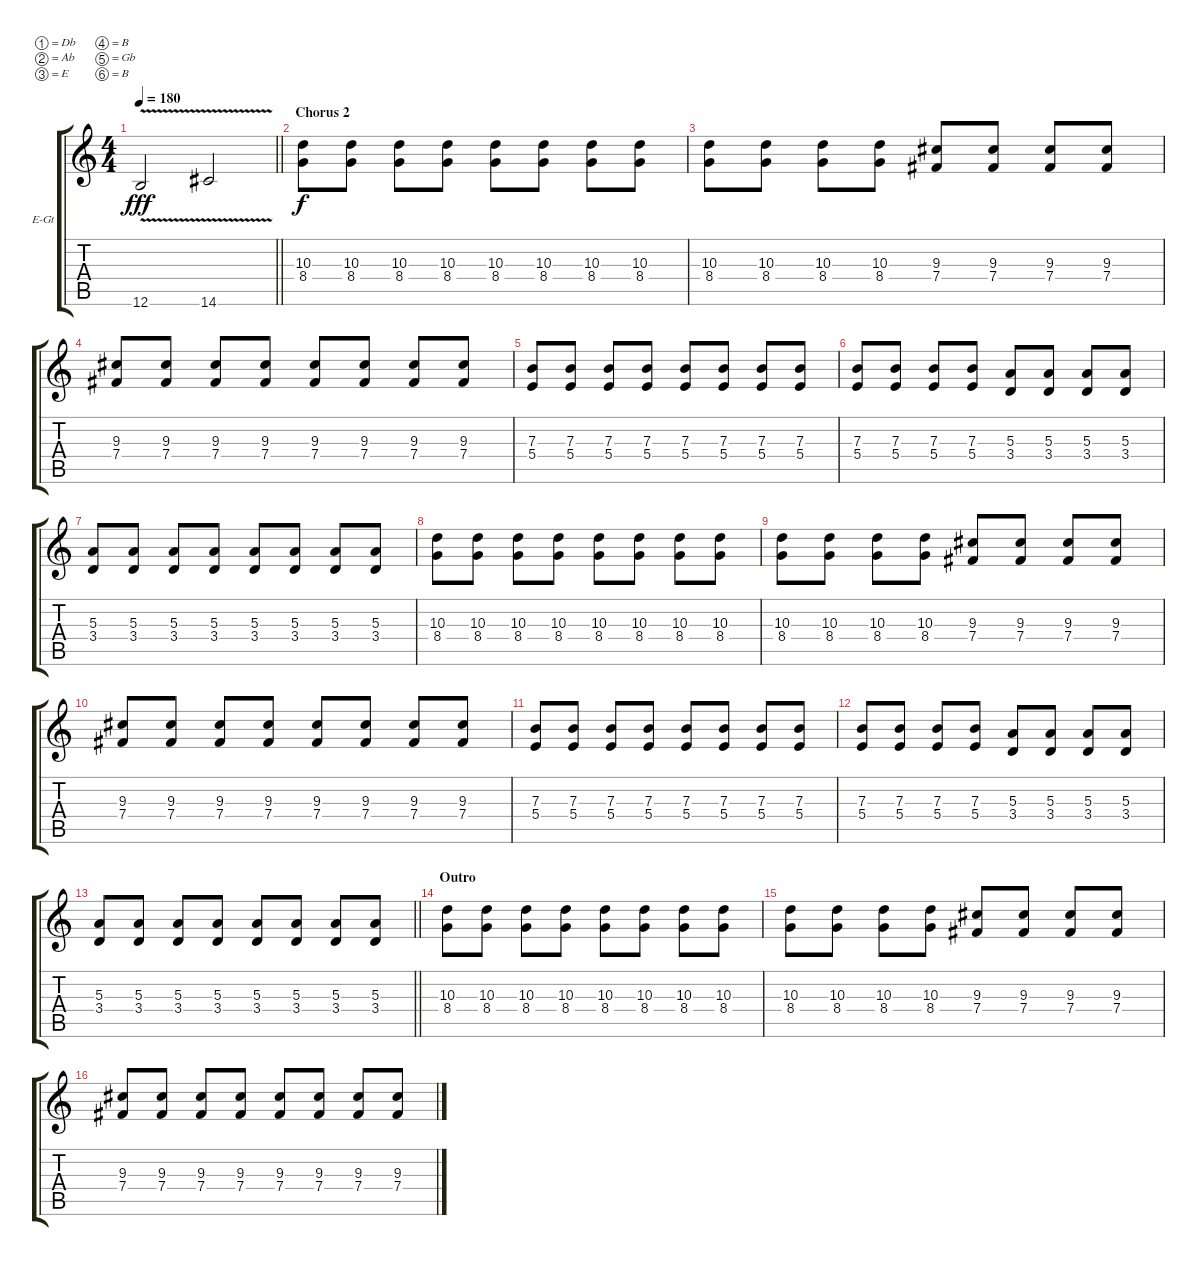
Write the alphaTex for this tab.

\bracketExtendMode groupsimilarinstruments
\firstSystemTrackNameOrientation horizontal
\otherSystemsTrackNameOrientation horizontal
\track ("Guitar #2" "E-Gt") {instrument overdrivenguitar}
\staff {score tabs}
\tuning (Db4 Ab3 E3 B2 Gb2 B1)
\ts (4 4)
\tempo 180
\clef g2
\barLineRight lightlight
\ks c
12.6{v}.2{dy fff} 14.6{v}.2 |
\section ("" "Chorus 2")
(10.3 8.4).8{dy f} (10.3 8.4).8 (10.3 8.4).8 (10.3 8.4).8 (10.3 8.4).8 (10.3 8.4).8 (10.3 8.4).8 (10.3 8.4).8 |
(10.3 8.4).8 (10.3 8.4).8 (10.3 8.4).8 (10.3 8.4).8 (9.3 7.4).8 (9.3 7.4).8 (9.3 7.4).8 (9.3 7.4).8 |
(9.3 7.4).8 (9.3 7.4).8 (9.3 7.4).8 (9.3 7.4).8 (9.3 7.4).8 (9.3 7.4).8 (9.3 7.4).8 (9.3 7.4).8 |
(7.3 5.4).8 (7.3 5.4).8 (7.3 5.4).8 (7.3 5.4).8 (7.3 5.4).8 (7.3 5.4).8 (7.3 5.4).8 (7.3 5.4).8 |
(7.3 5.4).8 (7.3 5.4).8 (7.3 5.4).8 (7.3 5.4).8 (5.3 3.4).8 (5.3 3.4).8 (5.3 3.4).8 (5.3 3.4).8 |
(5.3 3.4).8 (5.3 3.4).8 (5.3 3.4).8 (5.3 3.4).8 (5.3 3.4).8 (5.3 3.4).8 (5.3 3.4).8 (5.3 3.4).8 |
(10.3 8.4).8 (10.3 8.4).8 (10.3 8.4).8 (10.3 8.4).8 (10.3 8.4).8 (10.3 8.4).8 (10.3 8.4).8 (10.3 8.4).8 |
(10.3 8.4).8 (10.3 8.4).8 (10.3 8.4).8 (10.3 8.4).8 (9.3 7.4).8 (9.3 7.4).8 (9.3 7.4).8 (9.3 7.4).8 |
(9.3 7.4).8 (9.3 7.4).8 (9.3 7.4).8 (9.3 7.4).8 (9.3 7.4).8 (9.3 7.4).8 (9.3 7.4).8 (9.3 7.4).8 |
(7.3 5.4).8 (7.3 5.4).8 (7.3 5.4).8 (7.3 5.4).8 (7.3 5.4).8 (7.3 5.4).8 (7.3 5.4).8 (7.3 5.4).8 |
(7.3 5.4).8 (7.3 5.4).8 (7.3 5.4).8 (7.3 5.4).8 (5.3 3.4).8 (5.3 3.4).8 (5.3 3.4).8 (5.3 3.4).8 |
\barLineRight lightlight
(5.3 3.4).8 (5.3 3.4).8 (5.3 3.4).8 (5.3 3.4).8 (5.3 3.4).8 (5.3 3.4).8 (5.3 3.4).8 (5.3 3.4).8 |
\section ("" "Outro ")
(10.3 8.4).8 (10.3 8.4).8 (10.3 8.4).8 (10.3 8.4).8 (10.3 8.4).8 (10.3 8.4).8 (10.3 8.4).8 (10.3 8.4).8 |
(10.3 8.4).8 (10.3 8.4).8 (10.3 8.4).8 (10.3 8.4).8 (9.3 7.4).8 (9.3 7.4).8 (9.3 7.4).8 (9.3 7.4).8 |
(9.3 7.4).8 (9.3 7.4).8 (9.3 7.4).8 (9.3 7.4).8 (9.3 7.4).8 (9.3 7.4).8 (9.3 7.4).8 (9.3 7.4).8
